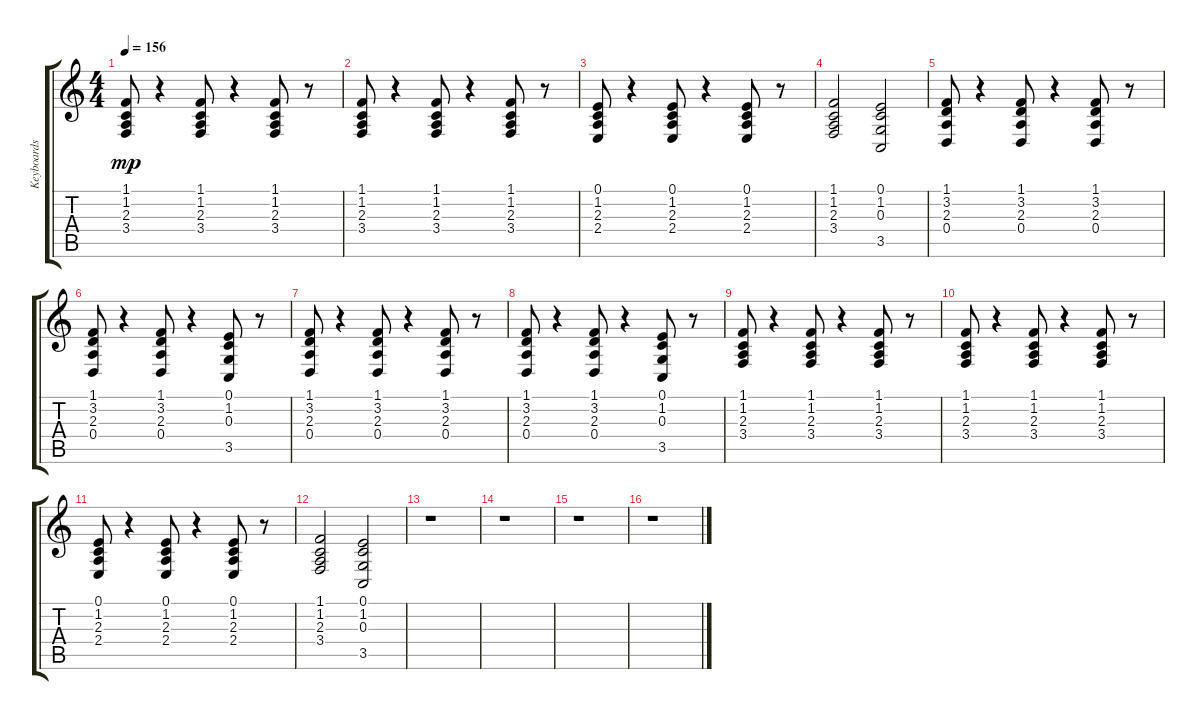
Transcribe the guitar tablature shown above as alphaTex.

\track ("Keyboards" "Keyboards") {instrument synthstrings1}
\staff {score tabs}
\tuning (E4 B3 G3 D3 A2 E2) {hide}
\ts (4 4)
\tempo 156
\clef g2
\ks c
(1.1 1.2 2.3 3.4).8{dy mp} r.4 (1.1 1.2 2.3 3.4).8 r.4 (1.1 1.2 2.3 3.4).8 r.8 |
(1.1 1.2 2.3 3.4).8 r.4 (1.1 1.2 2.3 3.4).8 r.4 (1.1 1.2 2.3 3.4).8 r.8 |
(0.1 1.2 2.3 2.4).8 r.4 (0.1 1.2 2.3 2.4).8 r.4 (0.1 1.2 2.3 2.4).8 r.8 |
(1.1 1.2 2.3 3.4).2 (0.1 1.2 0.3 3.5).2 |
(1.1 3.2 2.3 0.4).8 r.4 (1.1 3.2 2.3 0.4).8 r.4 (1.1 3.2 2.3 0.4).8 r.8 |
(1.1 3.2 2.3 0.4).8 r.4 (1.1 3.2 2.3 0.4).8 r.4 (0.1 1.2 0.3 3.5).8 r.8 |
(1.1 3.2 2.3 0.4).8 r.4 (1.1 3.2 2.3 0.4).8 r.4 (1.1 3.2 2.3 0.4).8 r.8 |
(1.1 3.2 2.3 0.4).8 r.4 (1.1 3.2 2.3 0.4).8 r.4 (0.1 1.2 0.3 3.5).8 r.8 |
(1.1 1.2 2.3 3.4).8 r.4 (1.1 1.2 2.3 3.4).8 r.4 (1.1 1.2 2.3 3.4).8 r.8 |
(1.1 1.2 2.3 3.4).8 r.4 (1.1 1.2 2.3 3.4).8 r.4 (1.1 1.2 2.3 3.4).8 r.8 |
(0.1 1.2 2.3 2.4).8 r.4 (0.1 1.2 2.3 2.4).8 r.4 (0.1 1.2 2.3 2.4).8 r.8 |
(1.1 1.2 2.3 3.4).2 (0.1 1.2 0.3 3.5).2 |
r.1 |
r.1 |
r.1 |
r.1
